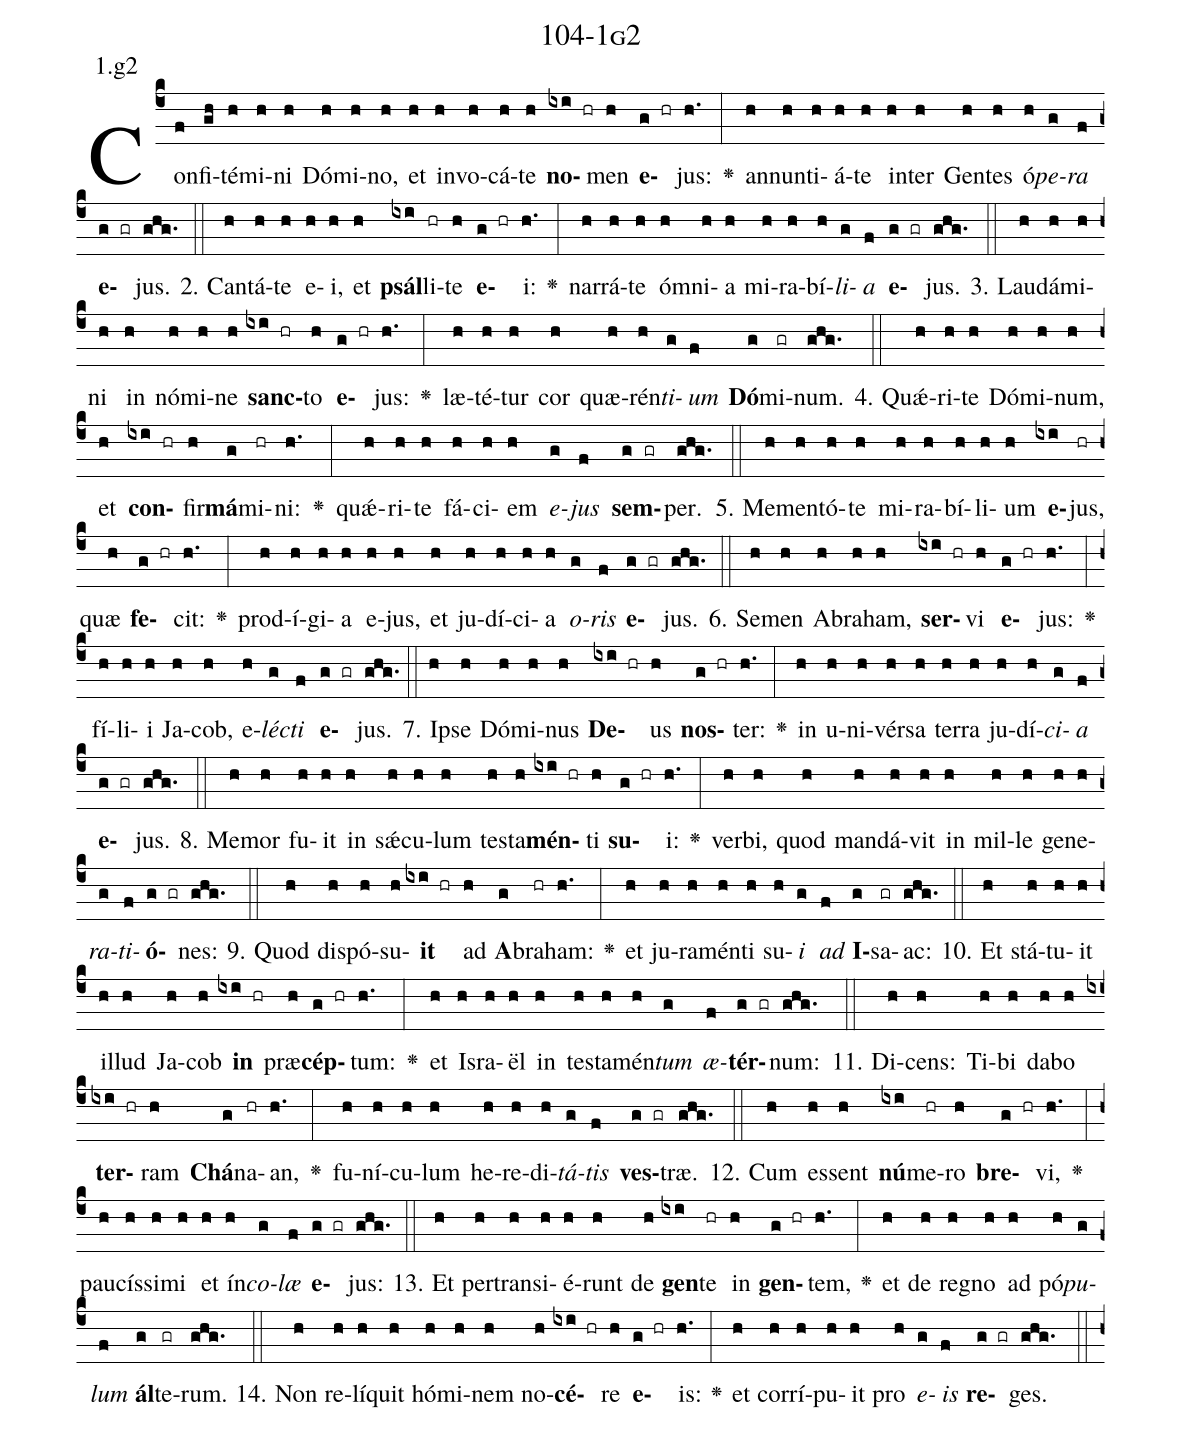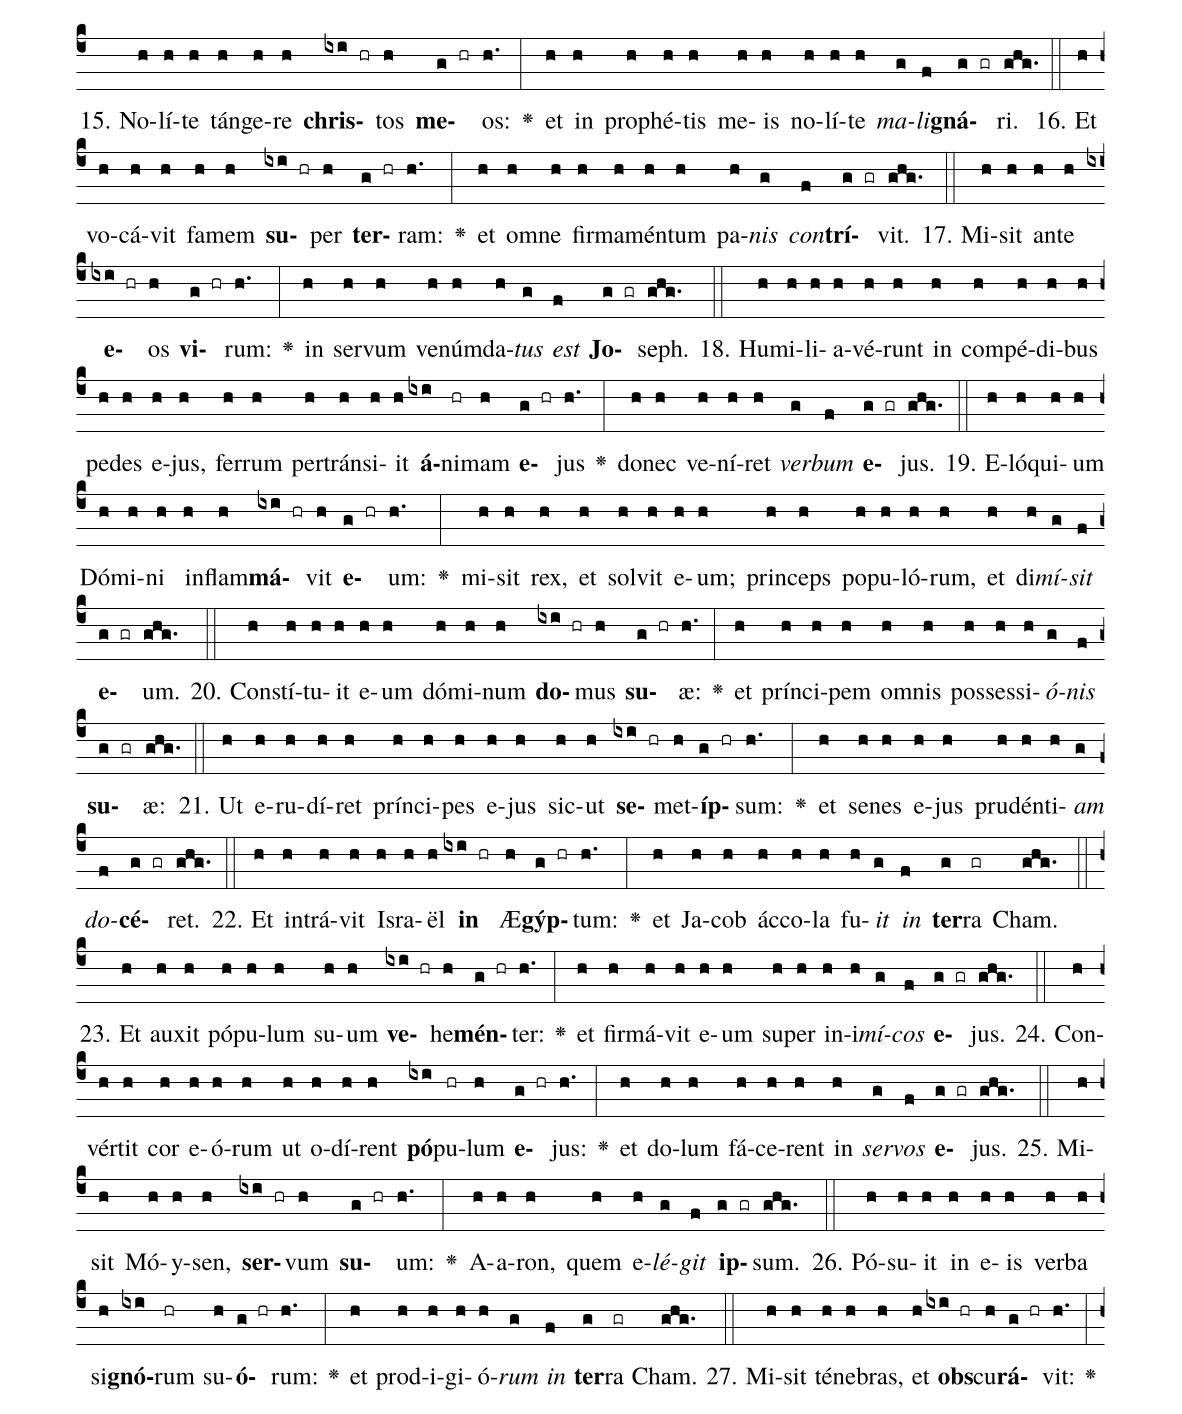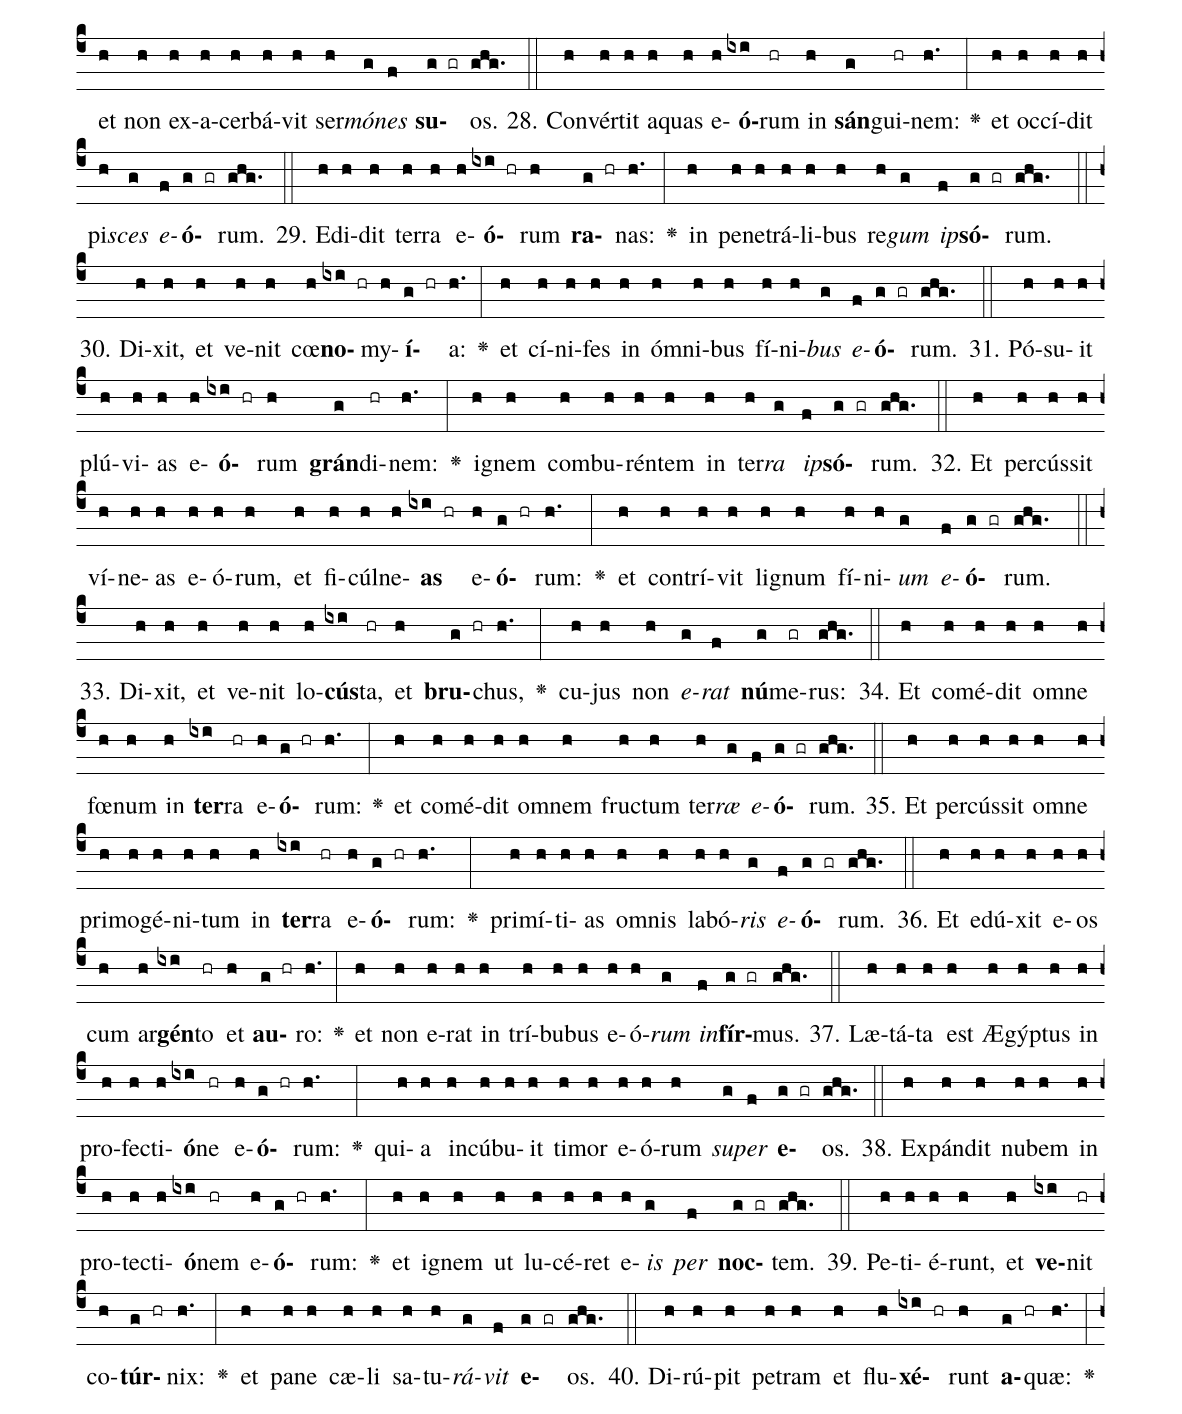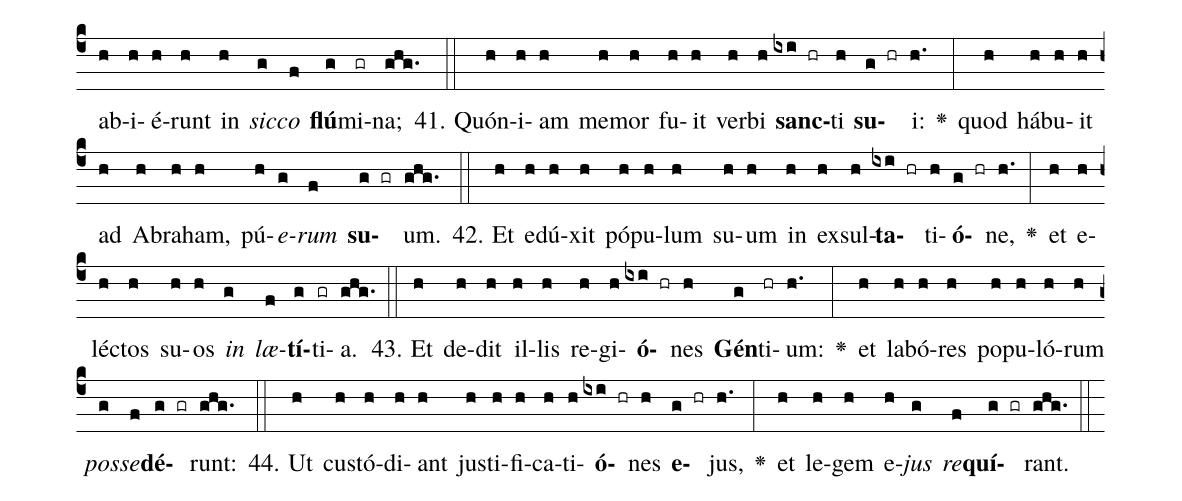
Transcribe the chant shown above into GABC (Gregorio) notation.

name: 104-1g2;
annotation: 1.g2;
%%
(c4)Con(f)fi(gh)té(h)mi(h)ni(h) Dó(h)mi(h)no,(h) et(h) in(h)vo(h)cá(h)te(h) <b>no</b>(ixi hr)men(h) <b>e</b>(g hr)jus:(h.) <v>\greheightstar</v>(:) an(h)nun(h)ti(h)á(h)te(h) in(h)ter(h) Gen(h)tes(h) ó(h)<i>pe</i>(g)<i>ra</i>(f) <b>e</b>(g gr)jus.(ghg.) (::)
2. Can(h)tá(h)te(h) e(h)i,(h) et(h) <b>psál</b>(ixi)li(hr)te(h) <b>e</b>(g hr)i:(h.) <v>\greheightstar</v>(:) nar(h)rá(h)te(h) óm(h)ni(h)a(h) mi(h)ra(h)bí(h)<i>li</i>(g)<i>a</i>(f) <b>e</b>(g gr)jus.(ghg.) (::)
3. Lau(h)dá(h)mi(h)ni(h) in(h) nó(h)mi(h)ne(h) <b>sanc</b>(ixi hr)to(h) <b>e</b>(g hr)jus:(h.) <v>\greheightstar</v>(:) læ(h)té(h)tur(h) cor(h) quæ(h)rén(h)<i>ti</i>(g)<i>um</i>(f) <b>Dó</b>(g)mi(gr)num.(ghg.) (::)
4. Quǽ(h)ri(h)te(h) Dó(h)mi(h)num,(h) et(h) <b>con</b>(ixi hr)fir(h)<b>má</b>(g)mi(hr)ni:(h.) <v>\greheightstar</v>(:) quǽ(h)ri(h)te(h) fá(h)ci(h)em(h) <i>e</i>(g)<i>jus</i>(f) <b>sem</b>(g gr)per.(ghg.) (::)
5. Me(h)men(h)tó(h)te(h) mi(h)ra(h)bí(h)li(h)um(h) <b>e</b>(ixi)jus,(hr) quæ(h) <b>fe</b>(g hr)cit:(h.) <v>\greheightstar</v>(:) prod(h)í(h)gi(h)a(h) e(h)jus,(h) et(h) ju(h)dí(h)ci(h)a(h) <i>o</i>(g)<i>ris</i>(f) <b>e</b>(g gr)jus.(ghg.) (::)
6. Se(h)men(h) A(h)bra(h)ham,(h) <b>ser</b>(ixi hr)vi(h) <b>e</b>(g hr)jus:(h.) <v>\greheightstar</v>(:) fí(h)li(h)i(h) Ja(h)cob,(h) e(h)<i>léc</i>(g)<i>ti</i>(f) <b>e</b>(g gr)jus.(ghg.) (::)
7. Ip(h)se(h) Dó(h)mi(h)nus(h) <b>De</b>(ixi hr)us(h) <b>nos</b>(g hr)ter:(h.) <v>\greheightstar</v>(:) in(h) u(h)ni(h)vér(h)sa(h) ter(h)ra(h) ju(h)dí(h)<i>ci</i>(g)<i>a</i>(f) <b>e</b>(g gr)jus.(ghg.) (::)
8. Me(h)mor(h) fu(h)it(h) in(h) sǽ(h)cu(h)lum(h) tes(h)ta(h)<b>mén</b>(ixi hr)ti(h) <b>su</b>(g hr)i:(h.) <v>\greheightstar</v>(:) ver(h)bi,(h) quod(h) man(h)dá(h)vit(h) in(h) mil(h)le(h) ge(h)ne(h)<i>ra</i>(g)<i>ti</i>(f)<b>ó</b>(g gr)nes:(ghg.) (::)
9. Quod(h) dis(h)pó(h)su(h)<b>it</b>(ixi hr) ad(h) <b>A</b>(g)bra(hr)ham:(h.) <v>\greheightstar</v>(:) et(h) ju(h)ra(h)mén(h)ti(h) su(h)<i>i</i>(g) <i>ad</i>(f) <b>I</b>(g)sa(gr)ac:(ghg.) (::)
10. Et(h) stá(h)tu(h)it(h) il(h)lud(h) Ja(h)cob(h) <b>in</b>(ixi hr) præ(h)<b>cép</b>(g hr)tum:(h.) <v>\greheightstar</v>(:) et(h) Is(h)ra(h)ël(h) in(h) tes(h)ta(h)mén(h)<i>tum</i>(g) <i>æ</i>(f)<b>tér</b>(g gr)num:(ghg.) (::)
11. Di(h)cens:(h) Ti(h)bi(h) da(h)bo(h) <b>ter</b>(ixi hr)ram(h) <b>Chá</b>(g)na(hr)an,(h.) <v>\greheightstar</v>(:) fu(h)ní(h)cu(h)lum(h) he(h)re(h)di(h)<i>tá</i>(g)<i>tis</i>(f) <b>ves</b>(g gr)træ.(ghg.) (::)
12. Cum(h) es(h)sent(h) <b>nú</b>(ixi)me(hr)ro(h) <b>bre</b>(g hr)vi,(h.) <v>\greheightstar</v>(:) pau(h)cís(h)si(h)mi(h) et(h) ín(h)<i>co</i>(g)<i>læ</i>(f) <b>e</b>(g gr)jus:(ghg.) (::)
13. Et(h) per(h)trans(h)i(h)é(h)runt(h) de(h) <b>gen</b>(ixi)te(hr) in(h) <b>gen</b>(g hr)tem,(h.) <v>\greheightstar</v>(:) et(h) de(h) re(h)gno(h) ad(h) pó(h)<i>pu</i>(g)<i>lum</i>(f) <b>ál</b>(g)te(gr)rum.(ghg.) (::)
14. Non(h) re(h)lí(h)quit(h) hó(h)mi(h)nem(h) no(h)<b>cé</b>(ixi hr)re(h) <b>e</b>(g hr)is:(h.) <v>\greheightstar</v>(:) et(h) cor(h)rí(h)pu(h)it(h) pro(h) <i>e</i>(g)<i>is</i>(f) <b>re</b>(g gr)ges.(ghg.) (::)
15. No(h)lí(h)te(h) tán(h)ge(h)re(h) <b>chris</b>(ixi hr)tos(h) <b>me</b>(g hr)os:(h.) <v>\greheightstar</v>(:) et(h) in(h) pro(h)phé(h)tis(h) me(h)is(h) no(h)lí(h)te(h) <i>ma</i>(g)<i>li</i>(f)<b>gná</b>(g gr)ri.(ghg.) (::)
16. Et(h) vo(h)cá(h)vit(h) fa(h)mem(h) <b>su</b>(ixi hr)per(h) <b>ter</b>(g hr)ram:(h.) <v>\greheightstar</v>(:) et(h) om(h)ne(h) fir(h)ma(h)mén(h)tum(h) pa(h)<i>nis</i>(g) <i>con</i>(f)<b>trí</b>(g gr)vit.(ghg.) (::)
17. Mi(h)sit(h) an(h)te(h) <b>e</b>(ixi hr)os(h) <b>vi</b>(g hr)rum:(h.) <v>\greheightstar</v>(:) in(h) ser(h)vum(h) ve(h)núm(h)da(h)<i>tus</i>(g) <i>est</i>(f) <b>Jo</b>(g gr)seph.(ghg.) (::)
18. Hu(h)mi(h)li(h)a(h)vé(h)runt(h) in(h) com(h)pé(h)di(h)bus(h) pe(h)des(h) e(h)jus,(h) fer(h)rum(h) per(h)tráns(h)i(h)it(h) <b>á</b>(ixi)ni(hr)mam(h) <b>e</b>(g hr)jus(h.) <v>\greheightstar</v>(:) do(h)nec(h) ve(h)ní(h)ret(h) <i>ver</i>(g)<i>bum</i>(f) <b>e</b>(g gr)jus.(ghg.) (::)
19. E(h)ló(h)qui(h)um(h) Dó(h)mi(h)ni(h) in(h)flam(h)<b>má</b>(ixi hr)vit(h) <b>e</b>(g hr)um:(h.) <v>\greheightstar</v>(:) mi(h)sit(h) rex,(h) et(h) sol(h)vit(h) e(h)um;(h) prin(h)ceps(h) po(h)pu(h)ló(h)rum,(h) et(h) di(h)<i>mí</i>(g)<i>sit</i>(f) <b>e</b>(g gr)um.(ghg.) (::)
20. Con(h)stí(h)tu(h)it(h) e(h)um(h) dó(h)mi(h)num(h) <b>do</b>(ixi hr)mus(h) <b>su</b>(g hr)æ:(h.) <v>\greheightstar</v>(:) et(h) prín(h)ci(h)pem(h) om(h)nis(h) pos(h)ses(h)si(h)<i>ó</i>(g)<i>nis</i>(f) <b>su</b>(g gr)æ:(ghg.) (::)
21. Ut(h) e(h)ru(h)dí(h)ret(h) prín(h)ci(h)pes(h) e(h)jus(h) sic(h)ut(h) <b>se</b>(ixi hr)met(h)<b>íp</b>(g hr)sum:(h.) <v>\greheightstar</v>(:) et(h) se(h)nes(h) e(h)jus(h) pru(h)dén(h)ti(h)<i>am</i>(g) <i>do</i>(f)<b>cé</b>(g gr)ret.(ghg.) (::)
22. Et(h) in(h)trá(h)vit(h) Is(h)ra(h)ël(h) <b>in</b>(ixi hr) Æ(h)<b>gýp</b>(g hr)tum:(h.) <v>\greheightstar</v>(:) et(h) Ja(h)cob(h) ác(h)co(h)la(h) fu(h)<i>it</i>(g) <i>in</i>(f) <b>ter</b>(g)ra(gr) Cham.(ghg.) (::)
23. Et(h) au(h)xit(h) pó(h)pu(h)lum(h) su(h)um(h) <b>ve</b>(ixi hr)he(h)<b>mén</b>(g hr)ter:(h.) <v>\greheightstar</v>(:) et(h) fir(h)má(h)vit(h) e(h)um(h) su(h)per(h) in(h)i(h)<i>mí</i>(g)<i>cos</i>(f) <b>e</b>(g gr)jus.(ghg.) (::)
24. Con(h)vér(h)tit(h) cor(h) e(h)ó(h)rum(h) ut(h) o(h)dí(h)rent(h) <b>pó</b>(ixi)pu(hr)lum(h) <b>e</b>(g hr)jus:(h.) <v>\greheightstar</v>(:) et(h) do(h)lum(h) fá(h)ce(h)rent(h) in(h) <i>ser</i>(g)<i>vos</i>(f) <b>e</b>(g gr)jus.(ghg.) (::)
25. Mi(h)sit(h) Mó(h)y(h)sen,(h) <b>ser</b>(ixi hr)vum(h) <b>su</b>(g hr)um:(h.) <v>\greheightstar</v>(:) A(h)a(h)ron,(h) quem(h) e(h)<i>lé</i>(g)<i>git</i>(f) <b>ip</b>(g gr)sum.(ghg.) (::)
26. Pó(h)su(h)it(h) in(h) e(h)is(h) ver(h)ba(h) si(h)<b>gnó</b>(ixi)rum(hr) su(h)<b>ó</b>(g hr)rum:(h.) <v>\greheightstar</v>(:) et(h) prod(h)i(h)gi(h)ó(h)<i>rum</i>(g) <i>in</i>(f) <b>ter</b>(g)ra(gr) Cham.(ghg.) (::)
27. Mi(h)sit(h) té(h)ne(h)bras,(h) et(h) <b>obs</b>(ixi hr)cu(h)<b>rá</b>(g hr)vit:(h.) <v>\greheightstar</v>(:) et(h) non(h) ex(h)a(h)cer(h)bá(h)vit(h) ser(h)<i>mó</i>(g)<i>nes</i>(f) <b>su</b>(g gr)os.(ghg.) (::)
28. Con(h)vér(h)tit(h) a(h)quas(h) e(h)<b>ó</b>(ixi)rum(hr) in(h) <b>sán</b>(g)gui(hr)nem:(h.) <v>\greheightstar</v>(:) et(h) oc(h)cí(h)dit(h) pi(h)<i>sces</i>(g) <i>e</i>(f)<b>ó</b>(g gr)rum.(ghg.) (::)
29. E(h)di(h)dit(h) ter(h)ra(h) e(h)<b>ó</b>(ixi hr)rum(h) <b>ra</b>(g hr)nas:(h.) <v>\greheightstar</v>(:) in(h) pe(h)ne(h)trá(h)li(h)bus(h) re(h)<i>gum</i>(g) <i>ip</i>(f)<b>só</b>(g gr)rum.(ghg.) (::)
30. Di(h)xit,(h) et(h) ve(h)nit(h) cœ(h)<b>no</b>(ixi hr)my(h)<b>í</b>(g hr)a:(h.) <v>\greheightstar</v>(:) et(h) cí(h)ni(h)fes(h) in(h) óm(h)ni(h)bus(h) fí(h)ni(h)<i>bus</i>(g) <i>e</i>(f)<b>ó</b>(g gr)rum.(ghg.) (::)
31. Pó(h)su(h)it(h) plú(h)vi(h)as(h) e(h)<b>ó</b>(ixi hr)rum(h) <b>grán</b>(g)di(hr)nem:(h.) <v>\greheightstar</v>(:) i(h)gnem(h) com(h)bu(h)rén(h)tem(h) in(h) ter(h)<i>ra</i>(g) <i>ip</i>(f)<b>só</b>(g gr)rum.(ghg.) (::)
32. Et(h) per(h)cús(h)sit(h) ví(h)ne(h)as(h) e(h)ó(h)rum,(h) et(h) fi(h)cúl(h)ne(h)<b>as</b>(ixi hr) e(h)<b>ó</b>(g hr)rum:(h.) <v>\greheightstar</v>(:) et(h) con(h)trí(h)vit(h) li(h)gnum(h) fí(h)ni(h)<i>um</i>(g) <i>e</i>(f)<b>ó</b>(g gr)rum.(ghg.) (::)
33. Di(h)xit,(h) et(h) ve(h)nit(h) lo(h)<b>cús</b>(ixi)ta,(hr) et(h) <b>bru</b>(g hr)chus,(h.) <v>\greheightstar</v>(:) cu(h)jus(h) non(h) <i>e</i>(g)<i>rat</i>(f) <b>nú</b>(g)me(gr)rus:(ghg.) (::)
34. Et(h) com(h)é(h)dit(h) om(h)ne(h) fœ(h)num(h) in(h) <b>ter</b>(ixi)ra(hr) e(h)<b>ó</b>(g hr)rum:(h.) <v>\greheightstar</v>(:) et(h) com(h)é(h)dit(h) om(h)nem(h) fruc(h)tum(h) ter(h)<i>ræ</i>(g) <i>e</i>(f)<b>ó</b>(g gr)rum.(ghg.) (::)
35. Et(h) per(h)cús(h)sit(h) om(h)ne(h) pri(h)mo(h)gé(h)ni(h)tum(h) in(h) <b>ter</b>(ixi)ra(hr) e(h)<b>ó</b>(g hr)rum:(h.) <v>\greheightstar</v>(:) pri(h)mí(h)ti(h)as(h) om(h)nis(h) la(h)bó(h)<i>ris</i>(g) <i>e</i>(f)<b>ó</b>(g gr)rum.(ghg.) (::)
36. Et(h) e(h)dú(h)xit(h) e(h)os(h) cum(h) ar(h)<b>gén</b>(ixi)to(hr) et(h) <b>au</b>(g hr)ro:(h.) <v>\greheightstar</v>(:) et(h) non(h) e(h)rat(h) in(h) trí(h)bu(h)bus(h) e(h)ó(h)<i>rum</i>(g) <i>in</i>(f)<b>fír</b>(g gr)mus.(ghg.) (::)
37. Læ(h)tá(h)ta(h) est(h) Æ(h)gýp(h)tus(h) in(h) pro(h)fec(h)ti(h)<b>ó</b>(ixi)ne(hr) e(h)<b>ó</b>(g hr)rum:(h.) <v>\greheightstar</v>(:) qui(h)a(h) in(h)cú(h)bu(h)it(h) ti(h)mor(h) e(h)ó(h)rum(h) <i>su</i>(g)<i>per</i>(f) <b>e</b>(g gr)os.(ghg.) (::)
38. Ex(h)pán(h)dit(h) nu(h)bem(h) in(h) pro(h)tec(h)ti(h)<b>ó</b>(ixi)nem(hr) e(h)<b>ó</b>(g hr)rum:(h.) <v>\greheightstar</v>(:) et(h) i(h)gnem(h) ut(h) lu(h)cé(h)ret(h) e(h)<i>is</i>(g) <i>per</i>(f) <b>noc</b>(g gr)tem.(ghg.) (::)
39. Pe(h)ti(h)é(h)runt,(h) et(h) <b>ve</b>(ixi)nit(hr) co(h)<b>túr</b>(g hr)nix:(h.) <v>\greheightstar</v>(:) et(h) pa(h)ne(h) cæ(h)li(h) sa(h)tu(h)<i>rá</i>(g)<i>vit</i>(f) <b>e</b>(g gr)os.(ghg.) (::)
40. Di(h)rú(h)pit(h) pe(h)tram(h) et(h) flu(h)<b>xé</b>(ixi hr)runt(h) <b>a</b>(g hr)quæ:(h.) <v>\greheightstar</v>(:) ab(h)i(h)é(h)runt(h) in(h) <i>sic</i>(g)<i>co</i>(f) <b>flú</b>(g)mi(gr)na;(ghg.) (::)
41. Quón(h)i(h)am(h) me(h)mor(h) fu(h)it(h) ver(h)bi(h) <b>sanc</b>(ixi hr)ti(h) <b>su</b>(g hr)i:(h.) <v>\greheightstar</v>(:) quod(h) há(h)bu(h)it(h) ad(h) A(h)bra(h)ham,(h) pú(h)<i>e</i>(g)<i>rum</i>(f) <b>su</b>(g gr)um.(ghg.) (::)
42. Et(h) e(h)dú(h)xit(h) pó(h)pu(h)lum(h) su(h)um(h) in(h) ex(h)sul(h)<b>ta</b>(ixi hr)ti(h)<b>ó</b>(g hr)ne,(h.) <v>\greheightstar</v>(:) et(h) e(h)léc(h)tos(h) su(h)os(h) <i>in</i>(g) <i>læ</i>(f)<b>tí</b>(g)ti(gr)a.(ghg.) (::)
43. Et(h) de(h)dit(h) il(h)lis(h) re(h)gi(h)<b>ó</b>(ixi hr)nes(h) <b>Gén</b>(g)ti(hr)um:(h.) <v>\greheightstar</v>(:) et(h) la(h)bó(h)res(h) po(h)pu(h)ló(h)rum(h) <i>pos</i>(g)<i>se</i>(f)<b>dé</b>(g gr)runt:(ghg.) (::)
44. Ut(h) cus(h)tó(h)di(h)ant(h) jus(h)ti(h)fi(h)ca(h)ti(h)<b>ó</b>(ixi hr)nes(h) <b>e</b>(g hr)jus,(h.) <v>\greheightstar</v>(:) et(h) le(h)gem(h) e(h)<i>jus</i>(g) <i>re</i>(f)<b>quí</b>(g gr)rant.(ghg.) (::)
